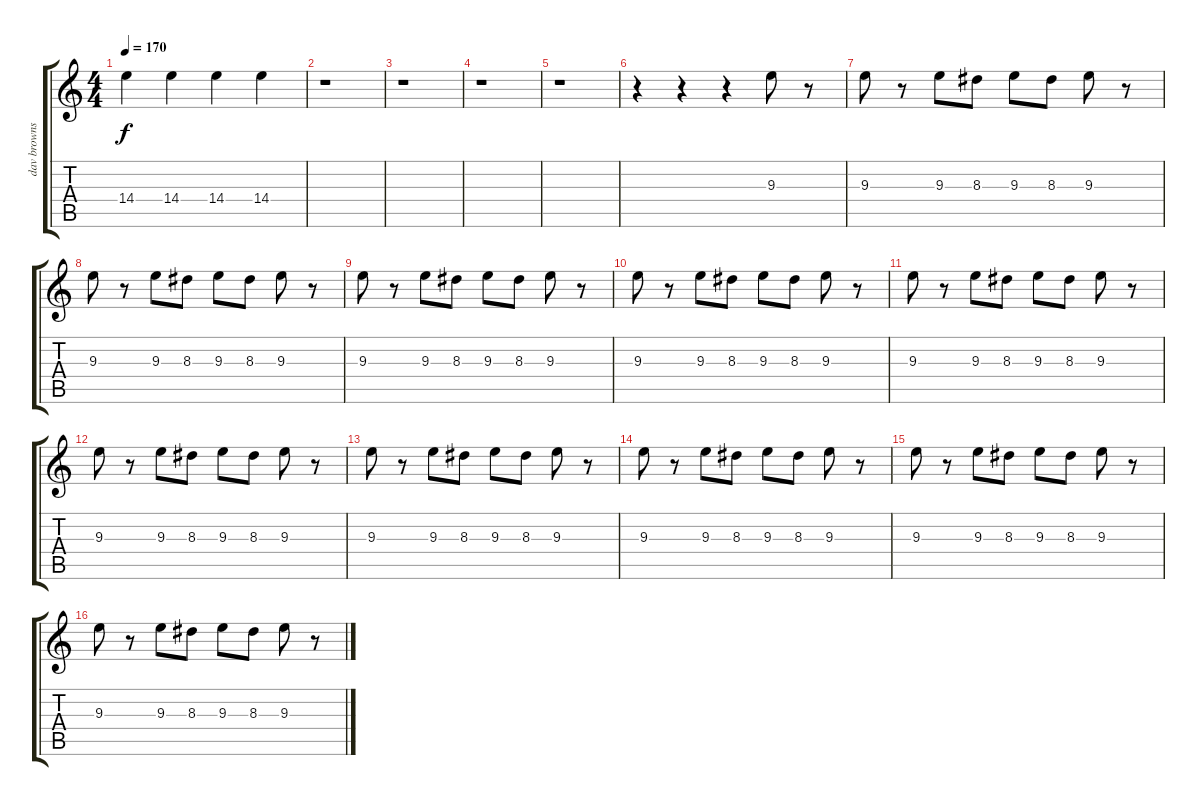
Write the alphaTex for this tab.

\track ("dav brownsound" "dav browns") {instrument overdrivenguitar}
\staff {score tabs}
\tuning (E4 B3 G3 D3 A2 E2) {hide}
\ts (4 4)
\tempo 170
\clef g2
\ks c
14.4.4{dy f volume 12} 14.4.4 14.4.4{volume 14} 14.4.4 |
r.1 |
r.1 |
r.1 |
r.1 |
r.4{volume 7 instrument electricguitarmuted} r.4 r.4 9.3.8 r.8 |
9.3.8{volume 8 instrument electricguitarmuted} r.8 9.3.8 8.3.8 9.3.8 8.3.8 9.3.8 r.8 |
9.3.8{volume 9 instrument electricguitarmuted} r.8 9.3.8 8.3.8 9.3.8 8.3.8 9.3.8 r.8 |
9.3.8{volume 10 instrument electricguitarmuted} r.8 9.3.8 8.3.8 9.3.8 8.3.8 9.3.8 r.8 |
9.3.8{volume 11 instrument electricguitarmuted} r.8 9.3.8 8.3.8 9.3.8 8.3.8 9.3.8 r.8 |
9.3.8{volume 13 instrument electricguitarmuted} r.8 9.3.8 8.3.8 9.3.8 8.3.8 9.3.8 r.8 |
9.3.8{volume 14 instrument electricguitarmuted} r.8 9.3.8 8.3.8 9.3.8 8.3.8 9.3.8 r.8 |
9.3.8{volume 16 instrument electricguitarmuted} r.8 9.3.8 8.3.8 9.3.8 8.3.8 9.3.8{volume 16 instrument overdrivenguitar} r.8 |
9.3.8 r.8 9.3.8 8.3.8 9.3.8 8.3.8 9.3.8 r.8 |
9.3.8 r.8 9.3.8 8.3.8 9.3.8 8.3.8 9.3.8 r.8 |
9.3.8 r.8 9.3.8 8.3.8 9.3.8 8.3.8 9.3.8 r.8
